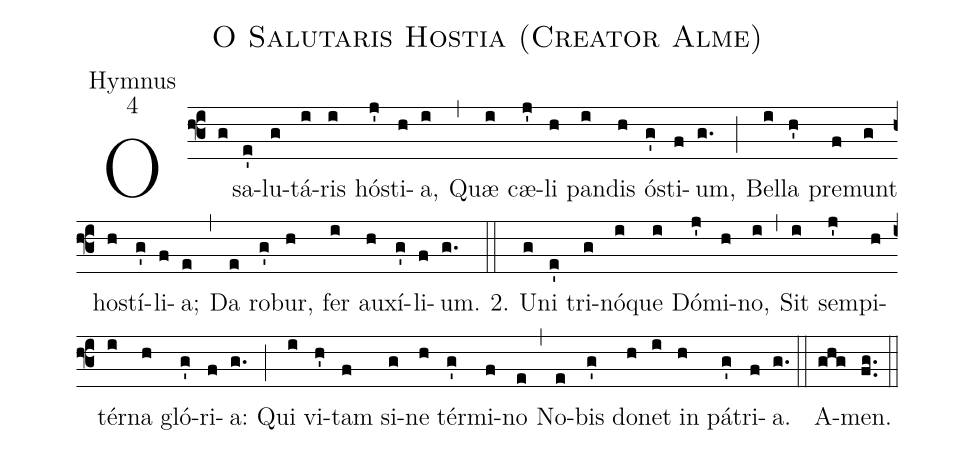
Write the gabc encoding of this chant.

name:O Salutaris Hostia (Creator Alme);
office-part:Hymnus;
mode:4;
%%
(f3)O(g) sa(e')lu(g)tá(i)ris(i) hó(j')sti(h)a,(i) (,)
Quæ(i) cæ(j')li(h) pan(i)dis(h) ó(g')sti(f)um,(g.) (;)
Bel(i)la(h') pre(f)munt(g) ho(h)stí(g')li(f)a;(e) (,)
Da(e) ro(g')bur,(h) fer(i) au(h)xí(g')li(f)um.(g.)
2.(::)
U(g)ni(e') tri(g)nó(i)que(i) Dó(j')mi(h)no,(i) (,)
Sit(i) sem(j')pi(h)tér(i)na(h) gló(g')ri(f)a:(g.) (;)
Qui(i) vi(h')tam(f) si(g)ne(h) tér(g')mi(f)no(e) (,)
No(e)bis(g') do(h)net(i) in(h) pá(g')tri(f)a.(g.) (::)
A(ghg)men.(f.g.) (::)
